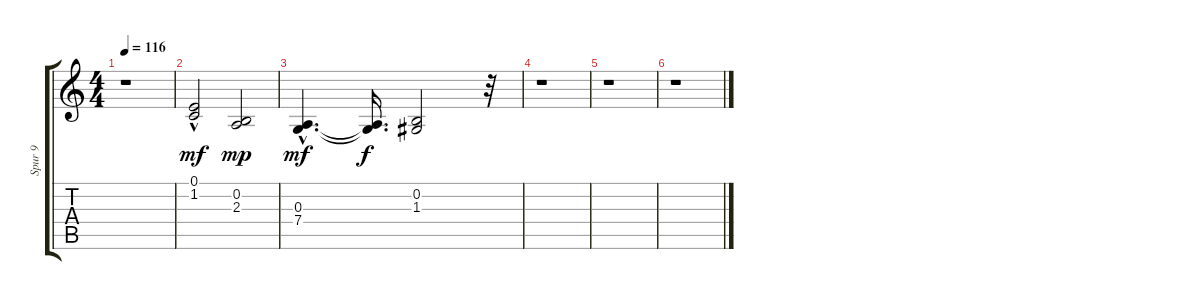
\track ("Spur 9" "Spur 9") {instrument choiraahs}
\staff {score tabs}
\tuning (E4 B3 G3 D3 A2 E2) {hide}
\ts (4 4)
\tempo 116
\clef g2
\ks c
r.1{dy f} |
(0.1{hac} 1.2).2{dy mf} (0.2 2.3).2{dy mp} |
(0.3{hac} 7.4{hac}).4{d dy mf} (0.3{t} 7.4{t}).16{d dy f} (0.2 1.3).2 r.32 |
r.1 |
r.1 |
r.1
